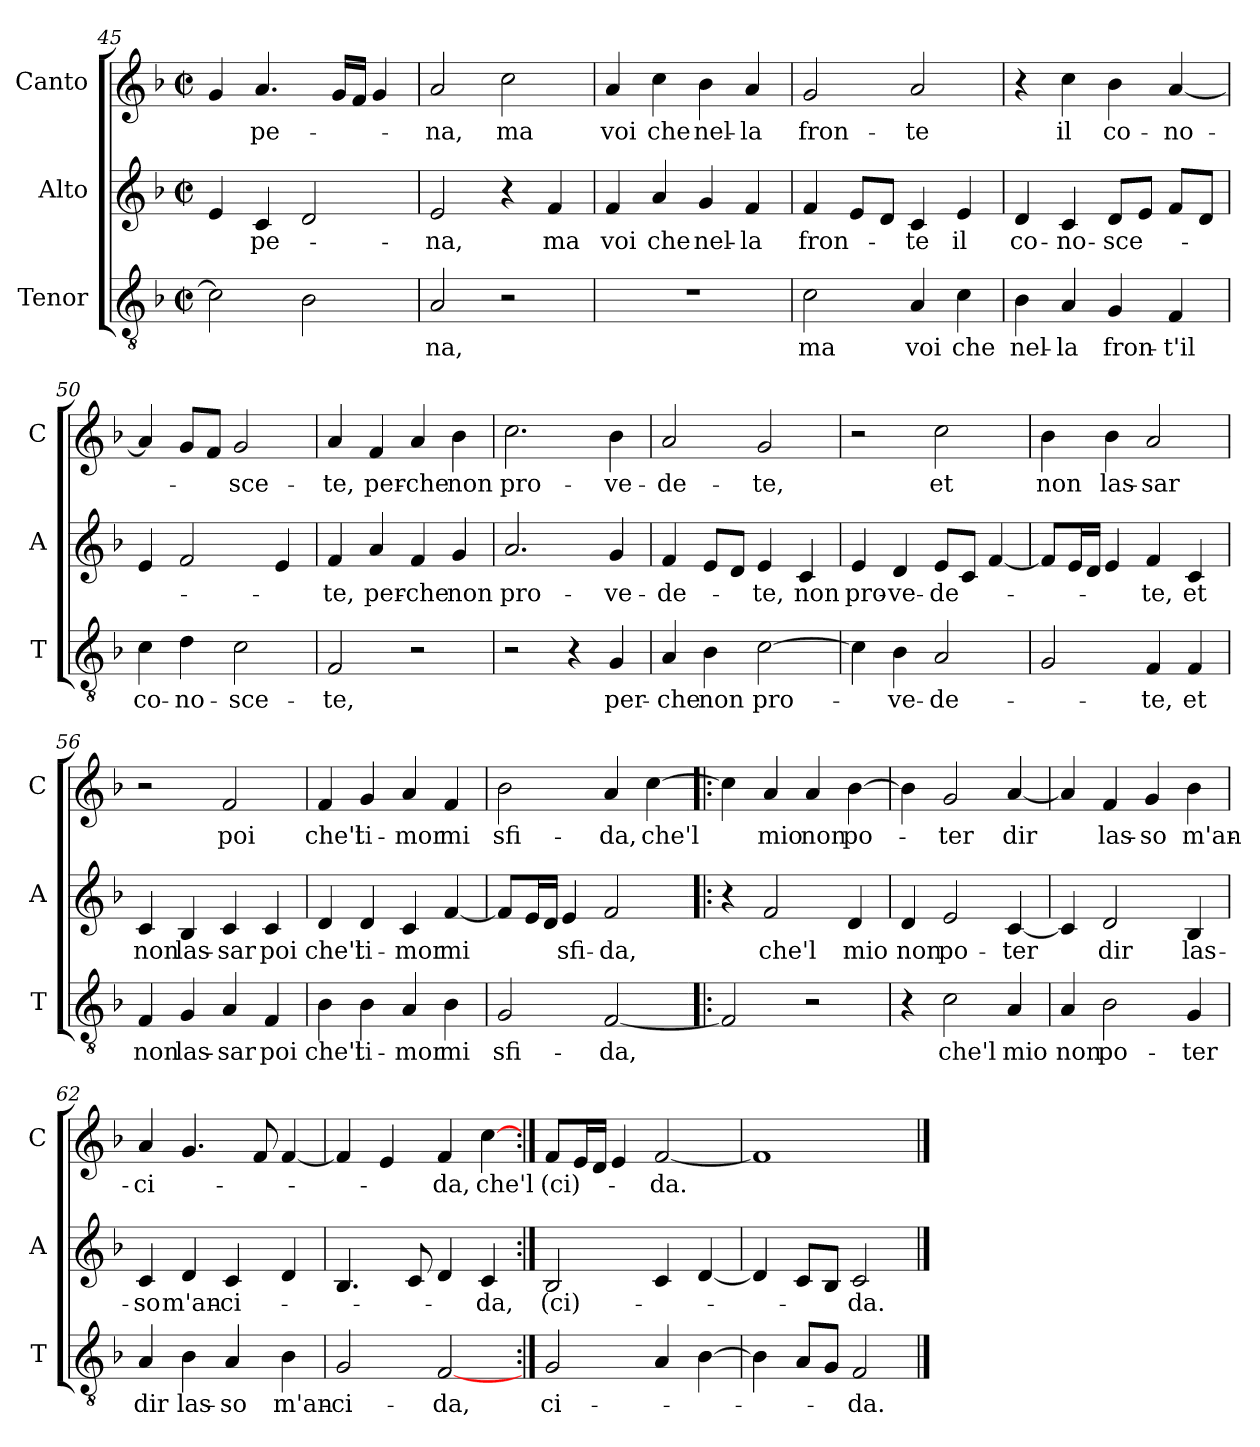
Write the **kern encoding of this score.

**kern	**text	**kern	**text	**kern	**text
*part3	*part3	*part2	*part2	*part1	*part1
*staff3	*staff3	*staff2	*staff2	*staff1	*staff1
*I"Tenor	*	*I"Alto	*	*I"Canto	*
*I'T	*	*I'A	*	*I'C	*
*clefGv2	*	*clefG2	*	*clefG2	*
*k[b-]	*	*k[b-]	*	*k[b-]	*
*F:	*	*F:	*	*F:	*
*M2/2	*	*M2/2	*	*M2/2	*
*met(c|)	*	*met(c|)	*	*met(c|)	*
=45	=45	=45	=45	=45	=45
2c\]	.	4e/	.	4g/	.
!	!	!	!LO:LY:b	!	!LO:LY:b
.	.	4c/	pe-	4.a/	pe-
2B-\	.	2d/	.	.	.
.	.	.	.	16g/LL	.
.	.	.	.	16f/JJ	.
.	.	.	.	4g/	.
=46	=46	=46	=46	=46	=46
!	!LO:LY:b	!	!LO:LY:b	!	!LO:LY:b
2A/	-na,	2e/	-na,	2a/	-na,
!	!	!	!	!	!LO:LY:b
2r	.	4r	.	2cc\	ma
!	!	!	!LO:LY:b	!	!
.	.	4f/	ma	.	.
=47	=47	=47	=47	=47	=47
!	!	!	!LO:LY:b	!	!LO:LY:b
1r	.	4f/	voi	4a/	voi
!	!	!	!LO:LY:b	!	!LO:LY:b
.	.	4a/	che	4cc\	che
!	!	!	!LO:LY:b	!	!LO:LY:b
.	.	4g/	nel-	4b-\	nel-
!	!	!	!LO:LY:b	!	!LO:LY:b
.	.	4f/	-la	4a/	-la
!!LO:LB:g=z
=48	=48	=48	=48	=48	=48
!	!LO:LY:b	!	!LO:LY:b	!	!LO:LY:b
2c\	ma	4f/	fron-	2g/	fron-
.	.	8e/L	.	.	.
.	.	8d/J	.	.	.
!	!LO:LY:b	!	!LO:LY:b	!	!LO:LY:b
4A/	voi	4c/	-te	2a/	-te
!	!LO:LY:b	!	!LO:LY:b	!	!
4c\	che	4e/	il	.	.
=49	=49	=49	=49	=49	=49
!	!LO:LY:b	!	!LO:LY:b	!	!
4B-\	nel-	4d/	co-	4r	.
!	!LO:LY:b	!	!LO:LY:b	!	!LO:LY:b
4A/	-la	4c/	-no-	4cc\	il
!	!LO:LY:b	!	!LO:LY:b	!	!LO:LY:b
4G/	fron-	8d/L	-sce-	4b-\	co-
.	.	8e/J	.	.	.
!	!LO:LY:b	!	!	!	!LO:LY:b
4F/	-t'il	8f/L	.	[4a/	-no-
.	.	8d/J	.	.	.
=50	=50	=50	=50	=50	=50
!	!LO:LY:b	!	!	!	!
4c\	co-	4e/	.	4a/]	.
!	!LO:LY:b	!	!	!	!
4d\	-no-	2f/	.	8g/L	.
.	.	.	.	8f/J	.
!	!LO:LY:b	!	!	!	!LO:LY:b
2c\	-sce-	.	.	2g/	-sce-
.	.	4e/	.	.	.
=51	=51	=51	=51	=51	=51
!	!LO:LY:b	!	!LO:LY:b	!	!LO:LY:b
2F/	-te,	4f/	-te,	4a/	-te,
!	!	!	!LO:LY:b	!	!LO:LY:b
.	.	4a/	per-	4f/	per-
!	!	!	!LO:LY:b	!	!LO:LY:b
2r	.	4f/	-che	4a/	-che
!	!	!	!LO:LY:b	!	!LO:LY:b
.	.	4g/	non	4b-\	non
=52	=52	=52	=52	=52	=52
!	!	!	!LO:LY:b	!	!LO:LY:b
2r	.	2.a/	pro-	2.cc\	pro-
4r	.	.	.	.	.
!	!LO:LY:b	!	!LO:LY:b	!	!LO:LY:b
4G/	per-	4g/	-ve-	4b-\	-ve-
=53	=53	=53	=53	=53	=53
!	!LO:LY:b	!	!LO:LY:b	!	!LO:LY:b
4A/	-che	4f/	-de-	2a/	-de-
!	!LO:LY:b	!	!	!	!
4B-\	non	8e/L	.	.	.
.	.	8d/J	.	.	.
!	!LO:LY:b	!	!LO:LY:b	!	!LO:LY:b
[2c\	pro-	4e/	-te,	2g/	-te,
!	!	!	!LO:LY:b	!	!
.	.	4c/	non	.	.
!!LO:LB:g=z
=54	=54	=54	=54	=54	=54
!	!	!	!LO:LY:b	!	!
4c\]	.	4e/	pro-	2r	.
!	!LO:LY:b	!	!LO:LY:b	!	!
4B-\	-ve-	4d/	-ve-	.	.
!	!LO:LY:b	!	!LO:LY:b	!	!LO:LY:b
2A/	-de-	8e/L	-de-	2cc\	et
.	.	8c/J	.	.	.
.	.	[4f/	.	.	.
=55	=55	=55	=55	=55	=55
!	!	!	!	!	!LO:LY:b
2G/	.	8f/L]	.	4b-\	non
.	.	16e/L	.	.	.
.	.	16d/JJ	.	.	.
!	!	!	!	!	!LO:LY:b
.	.	4e/	.	4b-\	las-
!	!LO:LY:b	!	!LO:LY:b	!	!LO:LY:b
4F/	-te,	4f/	-te,	2a/	-sar
!	!LO:LY:b	!	!LO:LY:b	!	!
4F/	et	4c/	et	.	.
=56	=56	=56	=56	=56	=56
!	!LO:LY:b	!	!LO:LY:b	!	!
4F/	non	4c/	non	2r	.
!	!LO:LY:b	!	!LO:LY:b	!	!
4G/	las-	4B-/	las-	.	.
!	!LO:LY:b	!	!LO:LY:b	!	!LO:LY:b
4A/	-sar	4c/	-sar	2f/	poi
!	!LO:LY:b	!	!LO:LY:b	!	!
4F/	poi	4c/	poi	.	.
=57	=57	=57	=57	=57	=57
!	!LO:LY:b	!	!LO:LY:b	!	!LO:LY:b
4B-\	che'l	4d/	che'l	4f/	che'l
!	!LO:LY:b	!	!LO:LY:b	!	!LO:LY:b
4B-\	ti-	4d/	ti-	4g/	ti-
!	!LO:LY:b	!	!LO:LY:b	!	!LO:LY:b
4A/	-mor	4c/	-mor	4a/	-mor
!	!LO:LY:b	!	!LO:LY:b	!	!LO:LY:b
4B-\	mi	[4f/	mi	4f/	mi
=58	=58	=58	=58	=58	=58
!	!LO:LY:b	!	!	!	!LO:LY:b
2G/	sfi-	8f/L]	.	2b-\	sfi-
.	.	16e/L	.	.	.
.	.	16d/JJ	.	.	.
!	!	!	!LO:LY:b	!	!
.	.	4e/	sfi-	.	.
!	!LO:LY:b	!	!LO:LY:b	!	!LO:LY:b
[2F/	-da,	2f/	-da,	4a/	-da,
!	!	!	!	!	!LO:LY:b
.	.	.	.	[4cc\	che'l
=59!|:	=59!|:	=59!|:	=59!|:	=59!|:	=59!|:
2F/]	.	4r	.	4cc\]	.
!	!	!	!LO:LY:b	!	!LO:LY:b
.	.	2f/	che'l	4a/	mio
!	!	!	!	!	!LO:LY:b
2r	.	.	.	4a/	non
!	!	!	!LO:LY:b	!	!LO:LY:b
.	.	4d/	mio	[4b-\	po-
!!LO:LB:g=z
=60	=60	=60	=60	=60	=60
!	!	!	!LO:LY:b	!	!
4r	.	4d/	non	4b-\]	.
!	!LO:LY:b	!	!LO:LY:b	!	!LO:LY:b
2c\	che'l	2e/	po-	2g/	-ter
!	!LO:LY:b	!	!LO:LY:b	!	!LO:LY:b
4A/	mio	[4c/	-ter	[4a/	dir
=61	=61	=61	=61	=61	=61
!	!LO:LY:b	!	!	!	!
4A/	non	4c/]	.	4a/]	.
!	!LO:LY:b	!	!LO:LY:b	!	!LO:LY:b
2B-\	po-	2d/	dir	4f/	las-
!	!	!	!	!	!LO:LY:b
.	.	.	.	4g/	-so
!	!LO:LY:b	!	!LO:LY:b	!	!LO:LY:b
4G/	-ter	4B-/	las-	4b-\	m'an-
=62	=62	=62	=62	=62	=62
!	!LO:LY:b	!	!LO:LY:b	!	!LO:LY:b
4A/	dir	4c/	-so	4a/	-ci-
!	!LO:LY:b	!	!LO:LY:b	!	!
4B-\	las-	4d/	m'an-	4.g/	.
!	!LO:LY:b	!	!LO:LY:b	!	!
4A/	-so	4c/	-ci-	.	.
.	.	.	.	8f/	.
!	!LO:LY:b	!	!	!	!
4B-\	m'an-	4d/	.	[4f/	.
=63	=63	=63	=63	=63	=63
!	!LO:LY:b	!	!	!	!
2G/	-ci-	4.B-/	.	4f/]	.
.	.	.	.	4e/	.
.	.	8c/	.	.	.
!	!LO:LY:b	!	!	!	!LO:LY:b
[2F/	-da,	4d/	.	4f/	-da,
!	!	!	!LO:LY:b	!	!LO:LY:b
.	.	4c/	-da,	[4cc\	che'l
=64:|!	=64:|!	=64:|!	=64:|!	=64:|!	=64:|!
!	!LO:LY:b	!	!LO:LY:b	!	!LO:LY:b
2G/	ci-	2B-/	(ci)-	8f/L	(ci)-
.	.	.	.	16e/L	.
.	.	.	.	16d/JJ	.
.	.	.	.	4e/	.
!	!	!	!	!	!LO:LY:b
4A/	.	4c/	.	[2f/	-da.
[4B-\	.	[4d/	.	.	.
=65	=65	=65	=65	=65	=65
4B-\]	.	4d/]	.	1f]	.
8A/L	.	8c/L	.	.	.
8G/J	.	8B-/J	.	.	.
!	!LO:LY:b	!	!LO:LY:b	!	!
2F/	-da.	2c/	-da.	.	.
==	==	==	==	==	==
*-	*-	*-	*-	*-	*-
